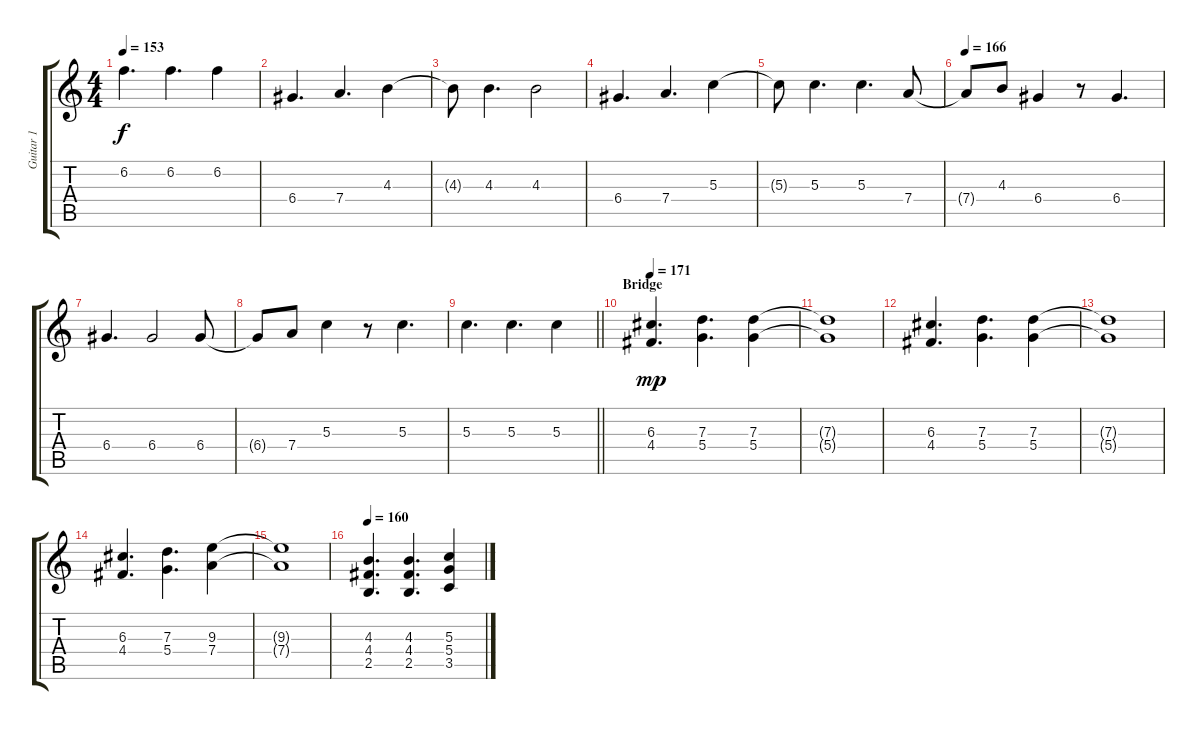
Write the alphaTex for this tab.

\track ("Guitar 1" "Guitar 1") {instrument electricguitarclean}
\staff {score tabs}
\tuning (E4 B3 G3 D3 A2 E2) {hide}
\ts (4 4)
\tempo 153
\clef g2
\ks c
6.2.4{d dy f} 6.2.4{d} 6.2.4 |
6.4.4{d} 7.4.4{d} 4.3.4 |
4.3{t}.8 4.3.4{d} 4.3.2 |
6.4.4{d} 7.4.4{d} 5.3.4 |
5.3{t}.8 5.3.4{d} 5.3.4{d} 7.4.8 |
\tempo 166
7.4{t}.8 4.3.8 6.4.4 r.8 6.4.4{d} |
6.4.4{d} 6.4.2 6.4.8 |
6.4{t}.8 7.4.8 5.3.4 r.8 5.3.4{d} |
\barLineRight lightlight
5.3.4{d} 5.3.4{d} 5.3.4 |
\section ("" "Bridge")
\tempo 171
(6.3 4.4).4{d dy mp instrument distortionguitar} (7.3 5.4).4{d} (7.3 5.4).4 |
(7.3{t} 5.4{t}).1 |
(6.3 4.4).4{d} (7.3 5.4).4{d} (7.3 5.4).4 |
(7.3{t} 5.4{t}).1 |
(6.3 4.4).4{d} (7.3 5.4).4{d} (9.3 7.4).4 |
(9.3{t} 7.4{t}).1 |
\tempo 160
(4.3 4.4 2.5).4{d} (4.3 4.4 2.5).4{d} (5.3 5.4 3.5).4
